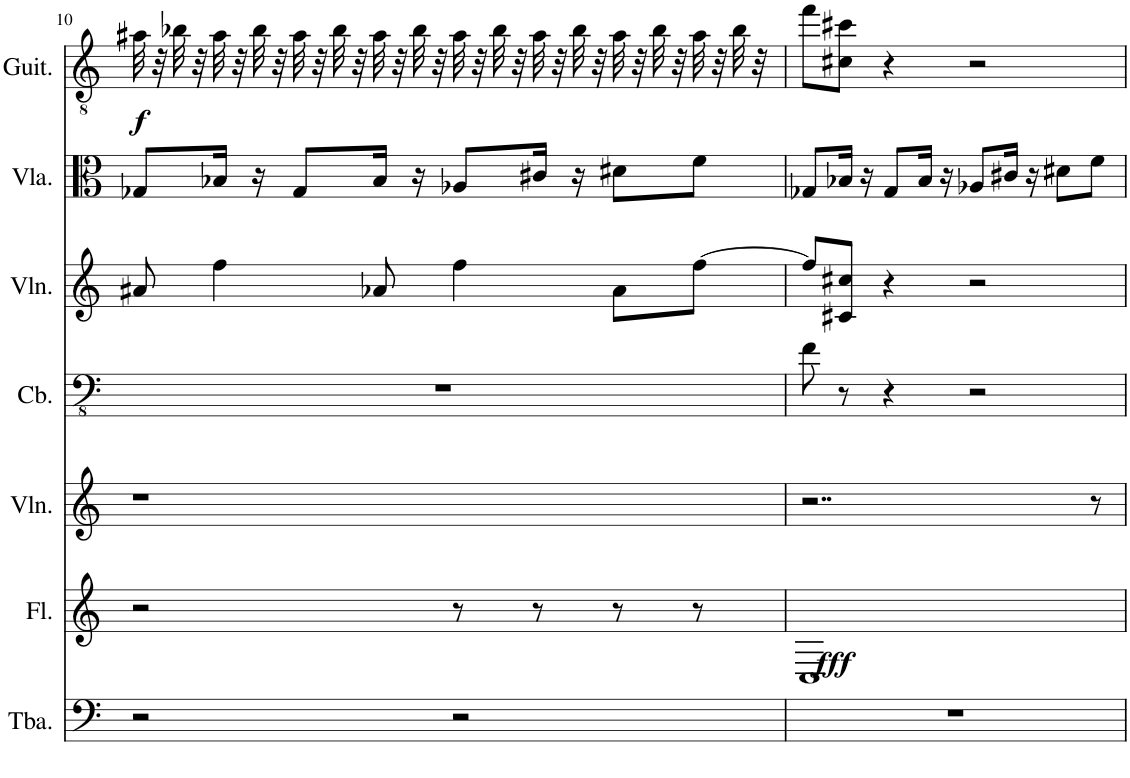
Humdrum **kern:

**kern	**kern	**dynam	**kern	**kern	**kern	**kern	**kern	**dynam
*part7	*part6	*part6	*part5	*part4	*part3	*part2	*part1	*part1
*staff7	*staff6	*staff6	*staff5	*staff4	*staff3	*staff2	*staff1	*staff1
*I"Tuba	*I"Flute	*	*I"Violin	*I"Contrabass	*I"Violin	*I"Viola	*I"Classical Guitar	*
*I'Tba.	*I'Fl.	*	*I'Vln.	*I'Cb.	*I'Vln.	*I'Vla.	*I'Guit.	*
!!LO:PB:g=z
*clefF4	*clefG2	*	*clefG2	*clefFv4	*clefG2	*clefC3	*clefGv2	*
*	*	*	*	*Trd7c12	*	*	*	*
*k[]	*k[]	*	*k[]	*k[]	*k[]	*k[]	*k[]	*
*M4/4	*M4/4	*	*M4/4	*M4/4	*M4/4	*M4/4	*M4/4	*
=10	=10	=10	=10	=10	=10	=10	=10	=10
!	!	!	!	!	!	!	!	!LO:DY:b
2r	2r	.	1r	1r	8a#X/	8G-X/L	32a#X\	f
.	.	.	.	.	.	.	32r	.
.	.	.	.	.	.	.	32b-X\	.
.	.	.	.	.	.	.	32r	.
.	.	.	.	.	4ff\	16B-X/Jk	32a#\	.
.	.	.	.	.	.	.	32r	.
.	.	.	.	.	.	16r	32b-\	.
.	.	.	.	.	.	.	32r	.
.	.	.	.	.	.	8G-/L	32a#\	.
.	.	.	.	.	.	.	32r	.
.	.	.	.	.	.	.	32b-\	.
.	.	.	.	.	.	.	32r	.
.	.	.	.	.	8a-X/	16B-/Jk	32a#\	.
.	.	.	.	.	.	.	32r	.
.	.	.	.	.	.	16r	32b-\	.
.	.	.	.	.	.	.	32r	.
2r	8r	.	.	.	4ff\	8A-X/L	32a#\	.
.	.	.	.	.	.	.	32r	.
.	.	.	.	.	.	.	32b-\	.
.	.	.	.	.	.	.	32r	.
.	8r	.	.	.	.	16c#X/Jk	32a#\	.
.	.	.	.	.	.	.	32r	.
.	.	.	.	.	.	16r	32b-\	.
.	.	.	.	.	.	.	32r	.
.	8r	.	.	.	8a-\L	8d#X\L	32a#\	.
.	.	.	.	.	.	.	32r	.
.	.	.	.	.	.	.	32b-\	.
.	.	.	.	.	.	.	32r	.
.	8r	.	.	.	[8ff\J	8f\J	32a#\	.
.	.	.	.	.	.	.	32r	.
.	.	.	.	.	.	.	32b-\	.
.	.	.	.	.	.	.	32r	.
=11	=11	=11	=11	=11	=11	=11	=11	=11
!	!	!LO:DY:b	!	!	!	!	!	!
1r	1C	fff	2..r	8F\	8ff/L]	8G-X/L	8ff\L	.
.	.	.	.	8r	8c#X/ 8cc#X/J	16B-X/Jk	8c#X\ 8cc#X\J	.
.	.	.	.	.	.	16r	.	.
.	.	.	.	4r	4r	8G-/L	4r	.
.	.	.	.	.	.	16B-/Jk	.	.
.	.	.	.	.	.	16r	.	.
.	.	.	.	2r	2r	8A-X/L	2r	.
.	.	.	.	.	.	16c#X/Jk	.	.
.	.	.	.	.	.	16r	.	.
.	.	.	.	.	.	8d#X\L	.	.
.	.	.	8r	.	.	8f\J	.	.
=	=	=	=	=	=	=	=	=
*-	*-	*-	*-	*-	*-	*-	*-	*-
